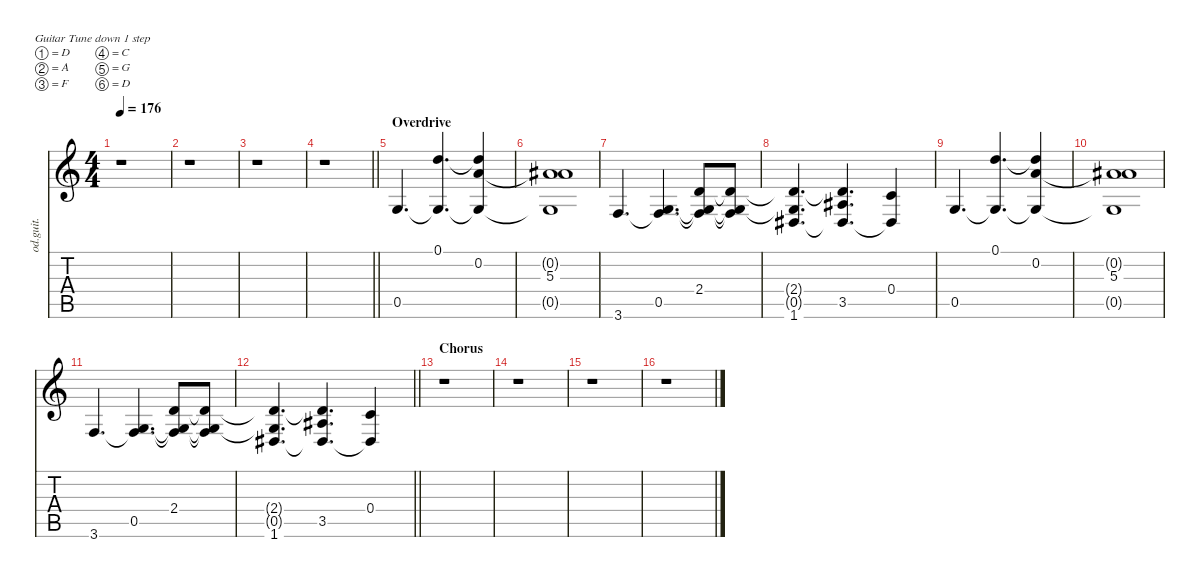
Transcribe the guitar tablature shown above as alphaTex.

\defaultSystemsLayout 4
\hideDynamics
\bracketExtendMode nobrackets
\track ("Overdrive" "od.guit.") {instrument overdrivenguitar}
\staff {score tabs}
\tuning (D4 A3 F3 C3 G2 D2)
\ts (4 4)
\tempo 176
\clef g2
\ks c
r.1{dy f} |
r.1 |
r.1 |
\barLineRight lightlight
r.1 |
\section ("" "Overdrive")
0.5.4{d} (0.1 0.5{t}).4{d} (0.1{t} 0.2 0.5{t}).4 |
(0.2{t} 5.3{acc #} 0.5{t}).1 |
3.6.4{d} (0.5 3.6{t}).4{d} (2.4 0.5{t} 3.6{t}).8 (2.4{t} 0.5{t} 3.6{t}).8 |
(2.4{t} 0.5{t} 1.6{acc #}).4{d} (2.4{t} 3.5{acc #} 1.6{t acc #}).4{d} (0.4 1.6{t acc #}).4 |
0.5.4{d} (0.1 0.5{t}).4{d} (0.1{t} 0.2 0.5{t}).4 |
(0.2{t} 5.3{acc #} 0.5{t}).1 |
3.6.4{d} (0.5 3.6{t}).4{d} (2.4 0.5{t} 3.6{t}).8 (2.4{t} 0.5{t} 3.6{t}).8 |
\barLineRight lightlight
(2.4{t} 0.5{t} 1.6{acc #}).4{d} (2.4{t} 3.5{acc #} 1.6{t acc #}).4{d} (0.4 1.6{t acc #}).4 |
\section ("" "Chorus")
r.1 |
r.1 |
r.1 |
r.1
